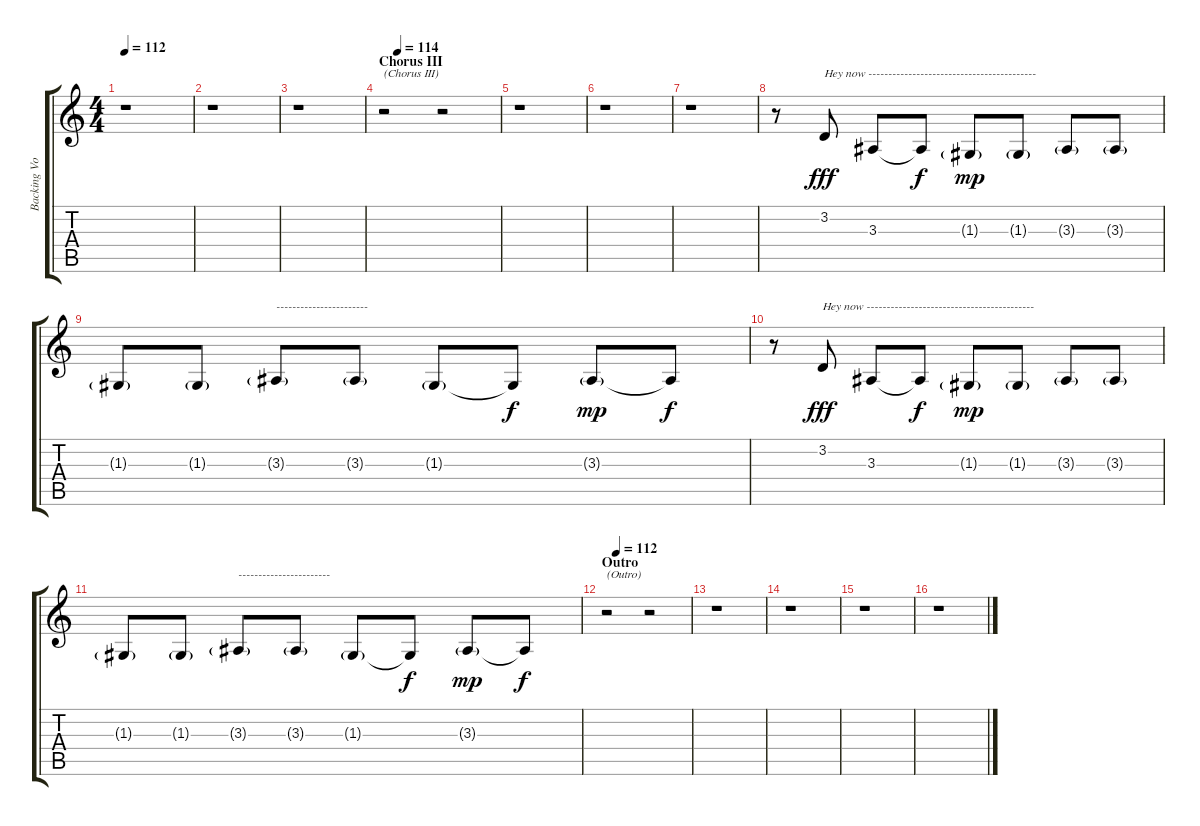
\track ("Backing Vocals" "Backing Vo") {instrument lead5charang}
\staff {score tabs}
\tuning (E4 B3 G3 D3 A2 E2) {hide}
\ts (4 4)
\tempo 112
\clef g2
\ks c
r.1{dy f} |
r.1 |
r.1 |
\section ("" "Chorus III")
\tempo (114 0.125)
r.2{txt "(Chorus III)"} r.2 |
r.1 |
r.1 |
r.1 |
r.8 3.2.8{txt "Hey now ------------------------------------------" dy fff} 3.3.8 3.3{t}.8{dy f} 1.3{g}.8{dy mp} 1.3{g}.8 3.3{g}.8 3.3{g}.8 |
1.3{g}.8 1.3{g}.8 3.3{g}.8{txt "-----------------------"} 3.3{g}.8 1.3{g}.8 1.3{t}.8{dy f} 3.3{g}.8{dy mp} 3.3{t}.8{dy f} |
r.8 3.2.8{txt "Hey now ------------------------------------------" dy fff} 3.3.8 3.3{t}.8{dy f} 1.3{g}.8{dy mp} 1.3{g}.8 3.3{g}.8 3.3{g}.8 |
1.3{g}.8 1.3{g}.8 3.3{g}.8{txt "-----------------------"} 3.3{g}.8 1.3{g}.8 1.3{t}.8{dy f} 3.3{g}.8{dy mp} 3.3{t}.8{dy f} |
\section ("" "Outro")
\tempo (112 0.125)
r.2{txt "(Outro)"} r.2 |
r.1 |
r.1 |
r.1 |
r.1
